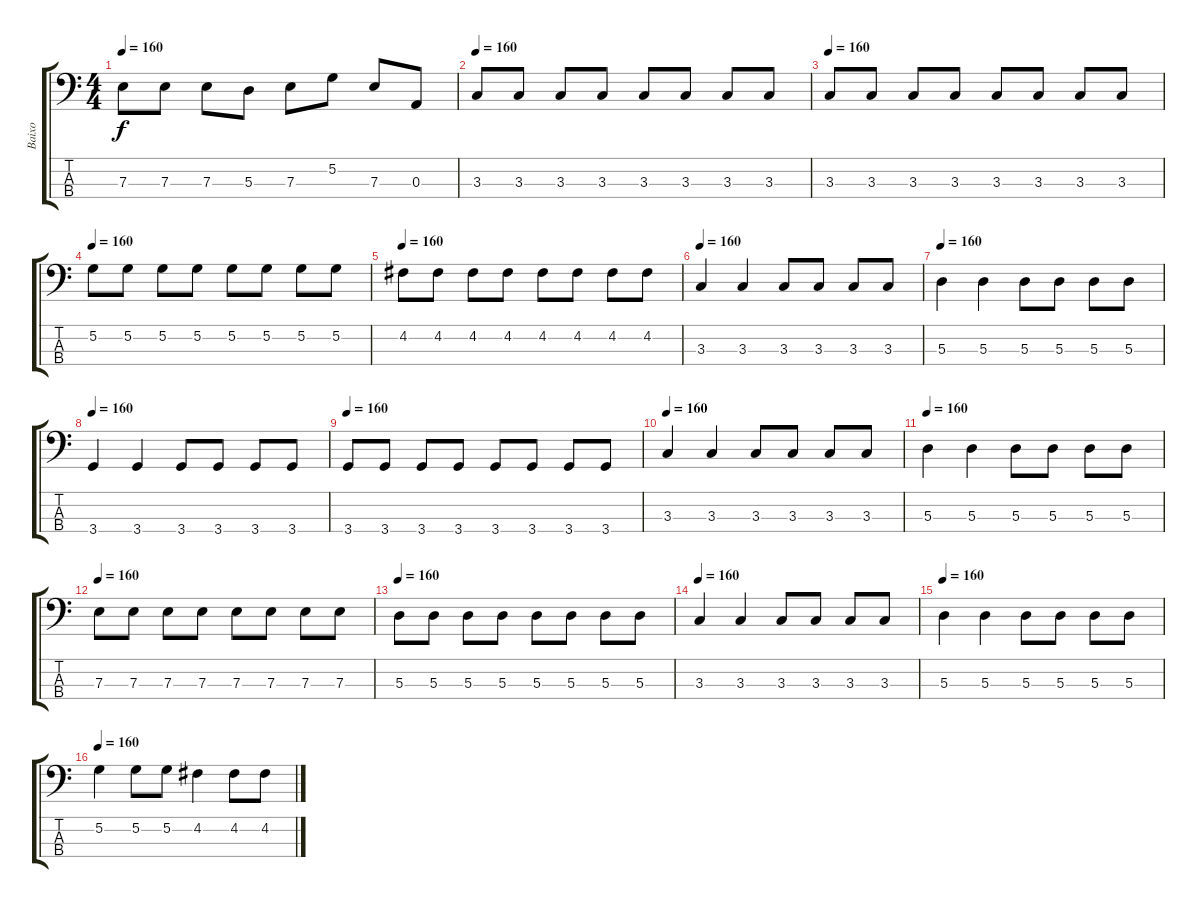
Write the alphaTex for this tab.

\track ("Baixo" "Baixo") {instrument electricbasspick}
\staff {score tabs}
\tuning (G2 D2 A1 E1) {hide}
\ts (4 4)
\tempo 160
\clef f4
\ks c
7.3.8{dy f} 7.3.8 7.3.8 5.3.8 7.3.8 5.2.8 7.3.8 0.3.8 |
\tempo 160
3.3.8 3.3.8 3.3.8 3.3.8 3.3.8 3.3.8 3.3.8 3.3.8 |
\tempo 160
3.3.8 3.3.8 3.3.8 3.3.8 3.3.8 3.3.8 3.3.8 3.3.8 |
\tempo 160
5.2.8 5.2.8 5.2.8 5.2.8 5.2.8 5.2.8 5.2.8 5.2.8 |
\tempo 160
4.2.8 4.2.8 4.2.8 4.2.8 4.2.8 4.2.8 4.2.8 4.2.8 |
\tempo 160
3.3.4 3.3.4 3.3.8 3.3.8 3.3.8 3.3.8 |
\tempo 160
5.3.4 5.3.4 5.3.8 5.3.8 5.3.8 5.3.8 |
\tempo 160
3.4.4 3.4.4 3.4.8 3.4.8 3.4.8 3.4.8 |
\tempo 160
3.4.8 3.4.8 3.4.8 3.4.8 3.4.8 3.4.8 3.4.8 3.4.8 |
\tempo 160
3.3.4 3.3.4 3.3.8 3.3.8 3.3.8 3.3.8 |
\tempo 160
5.3.4 5.3.4 5.3.8 5.3.8 5.3.8 5.3.8 |
\tempo 160
7.3.8 7.3.8 7.3.8 7.3.8 7.3.8 7.3.8 7.3.8 7.3.8 |
\tempo 160
5.3.8 5.3.8 5.3.8 5.3.8 5.3.8 5.3.8 5.3.8 5.3.8 |
\tempo 160
3.3.4 3.3.4 3.3.8 3.3.8 3.3.8 3.3.8 |
\tempo 160
5.3.4 5.3.4 5.3.8 5.3.8 5.3.8 5.3.8 |
\tempo 160
5.2.4 5.2.8 5.2.8 4.2.4 4.2.8 4.2.8
